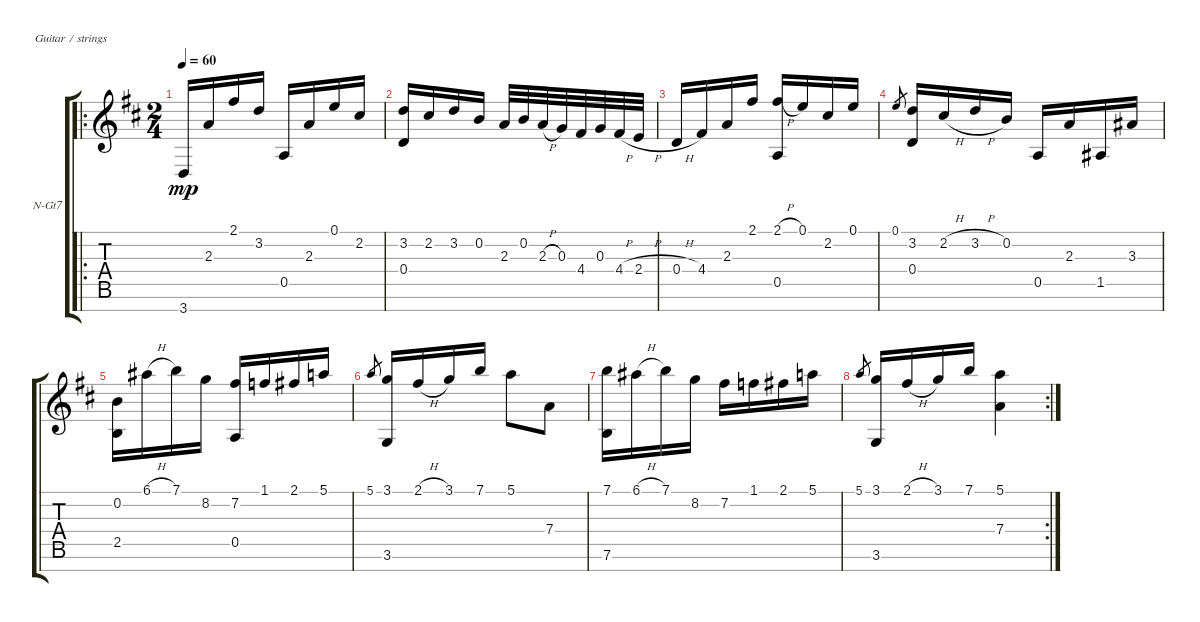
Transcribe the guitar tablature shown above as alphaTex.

\defaultSystemsLayout 4
\bracketExtendMode groupsimilarinstruments
\firstSystemTrackNameOrientation horizontal
\otherSystemsTrackNameOrientation horizontal
\track ("Nylon Guitar" "N-Gt7") {instrument acousticguitarnylon}
\staff {score tabs}
\tuning (E4 B3 G3 D3 A2 E2 B1)
\ro
\ts (2 4)
\tempo 60
\clef g2
\ks d
3.7.16{dy mp} 2.3.16 2.1.16 3.2.16 0.5.16 2.3.16 0.1.16 2.2.16 |
(0.4 3.2).16 2.2.16 3.2.16 0.2.16 2.3.32 0.2.32 2.3{h}.32 0.3.32 4.4.32 0.3.32 4.4{h}.32 2.4{h}.32 |
0.4{h}.16 4.4.16 2.3.16 2.1.16 (2.1{h} 0.5).16 0.1.16 2.2.16 0.1.16 |
0.1.8{gr} (3.2 0.4).16 2.2{h}.16 3.2{h}.16 0.2.16 0.5.16 2.3.16 1.5.16 3.3.16 |
(0.2 2.5).16 6.1{h}.16 7.1.16 8.2.16 (7.2 0.5).16 1.1.16 2.1.16 5.1.16 |
5.1.8{gr} (3.1 3.6).16 2.1{h}.16 3.1.16 7.1.16 5.1.8 7.4.8 |
(7.6 7.1).16 6.1{h}.16 7.1.16 8.2.16 7.2.16 1.1.16 2.1.16 5.1.16 |
\rc 2
5.1.8{gr} (3.1 3.6).16 2.1{h}.16 3.1.16 7.1.16 (5.1 7.4).4
